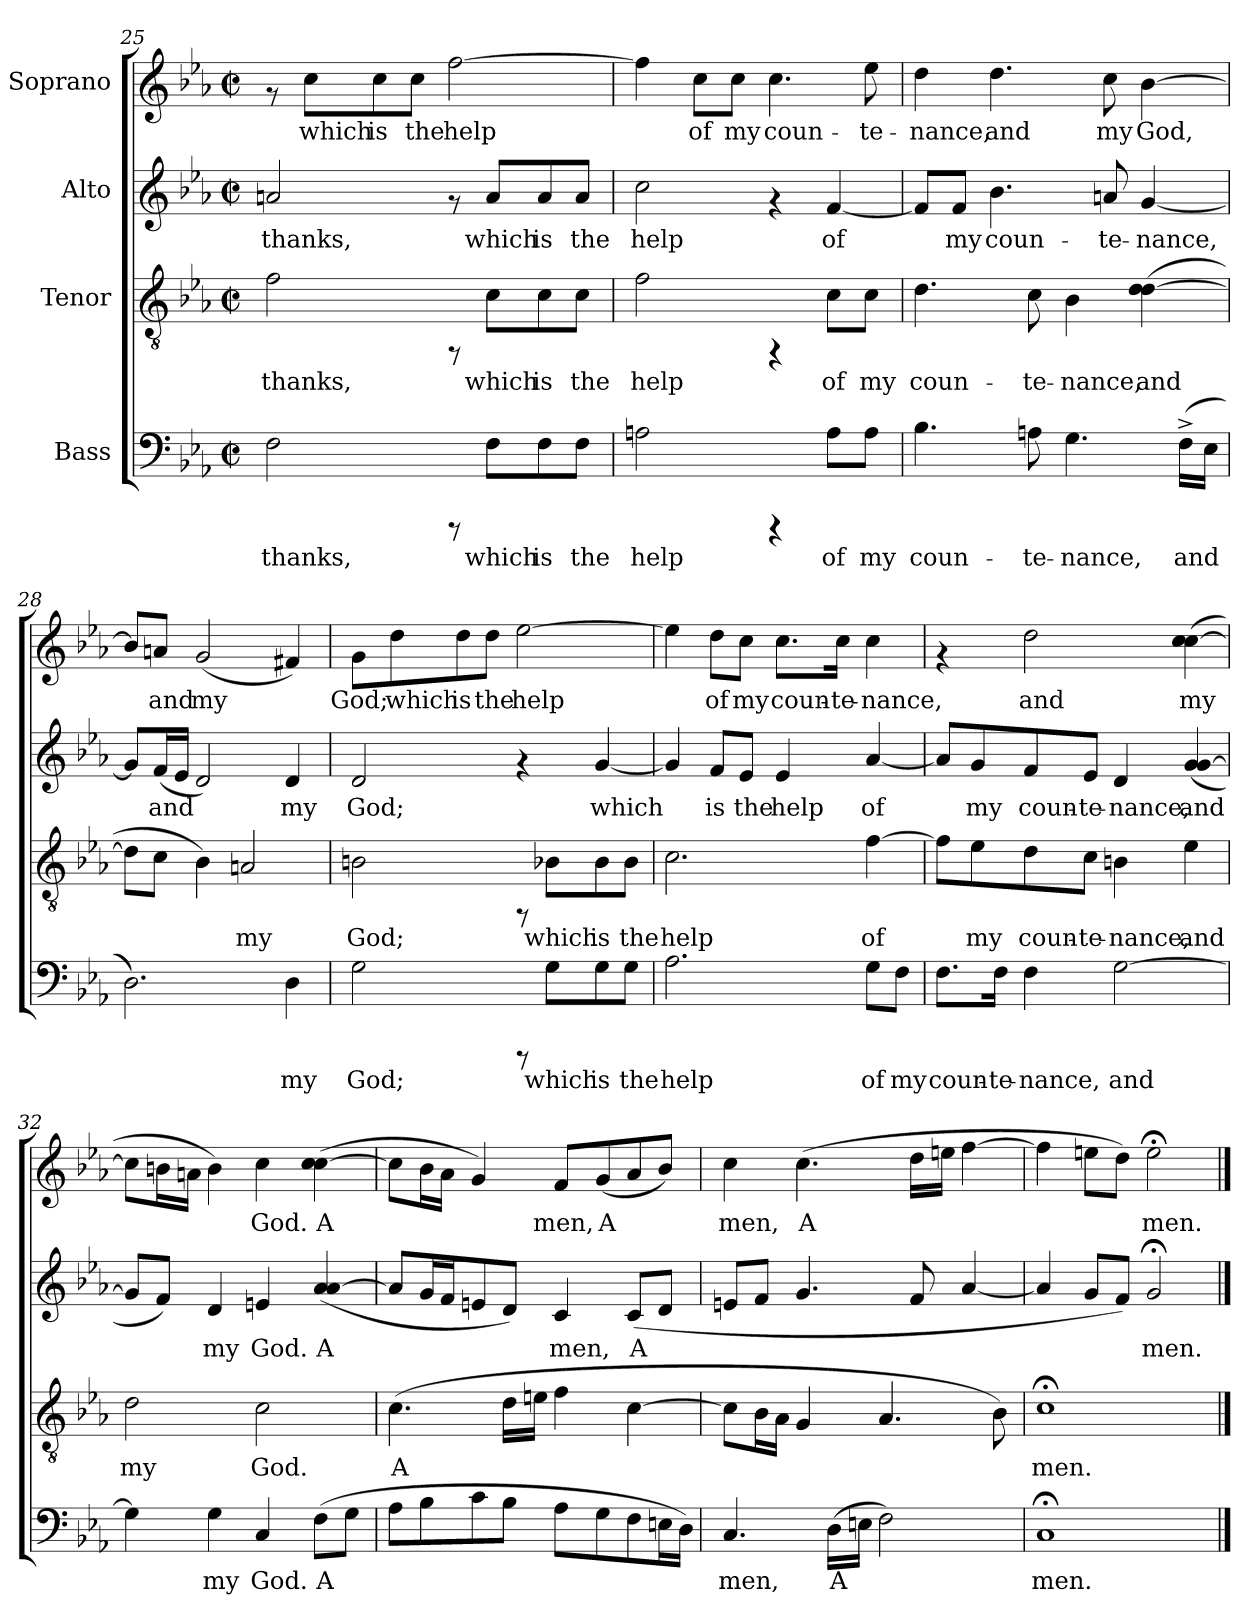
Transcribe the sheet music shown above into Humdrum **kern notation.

**kern	**text	**kern	**text	**kern	**text	**kern	**text
*part4	*part4	*part3	*part3	*part2	*part2	*part1	*part1
*staff4	*staff4	*staff3	*staff3	*staff2	*staff2	*staff1	*staff1
*I"Bass	*	*I"Tenor	*	*I"Alto	*	*I"Soprano	*
*clefF4	*	*clefGv2	*	*clefG2	*	*clefG2	*
*k[b-e-a-]	*	*k[b-e-a-]	*	*k[b-e-a-]	*	*k[b-e-a-]	*
*E-:	*	*E-:	*	*E-:	*	*E-:	*
*M2/2	*	*M2/2	*	*M2/2	*	*M2/2	*
*met(c|)	*	*met(c|)	*	*met(c|)	*	*met(c|)	*
=25	=25	=25	=25	=25	=25	=25	=25
!	!LO:LY:b:cj	!	!LO:LY:b	!	!LO:LY:b:cj	!	!
2F\	thanks,	2f\	thanks,	2an/	thanks,	8rf	.
!	!	!	!	!	!	!	!LO:LY:b
.	.	.	.	.	.	8cc\L	which
!	!	!	!	!	!	!	!LO:LY:b
.	.	.	.	.	.	8cc\	is
!	!	!	!	!	!	!	!LO:LY:b
.	.	.	.	.	.	8cc\J	the
!	!	!	!	!	!	!	!LO:LY:b
8rCCC	.	8rFF	.	8rf	.	[>2ff\	help
!	!LO:LY:b:cj	!	!LO:LY:b	!	!LO:LY:b:cj	!	!
8F\L	which	8c\L	which	8a/L	which	.	.
!	!LO:LY:b:cj	!	!LO:LY:b	!	!LO:LY:b:cj	!	!
8F\	is	8c\	is	8a/	is	.	.
!	!LO:LY:b:cj	!	!LO:LY:b	!	!LO:LY:b:cj	!	!
8F\J	the	8c\J	the	8a/J	the	.	.
=26	=26	=26	=26	=26	=26	=26	=26
!	!LO:LY:b:cj	!	!LO:LY:b	!	!LO:LY:b:cj	!	!LO:LY:b
2An\	help	2f\	help	2cc\	help	4ff\]	.
!	!	!	!	!	!	!	!LO:LY:b
.	.	.	.	.	.	8cc\L	of
!	!	!	!	!	!	!	!LO:LY:b
.	.	.	.	.	.	8cc\J	my
!	!	!	!	!	!	!	!LO:LY:b
4rCCC	.	4rFF	.	4rf	.	4.cc\	coun-
!	!LO:LY:b:cj	!	!LO:LY:b	!	!LO:LY:b:cj	!	!
8A\L	of	8c\L	of	[<4f/	of	.	.
!	!LO:LY:b:cj	!	!LO:LY:b	!	!	!	!LO:LY:b
8A\J	my	8c\J	my	.	.	8ee-\	-te-
=27	=27	=27	=27	=27	=27	=27	=27
!	!LO:LY:b:cj	!	!LO:LY:b	!	!LO:LY:b:cj	!	!LO:LY:b
4.B-\	coun-	4.d\	coun-	8f/L]	.	4dd\	-nance,
!	!	!	!	!	!LO:LY:b:cj	!	!
.	.	.	.	8f/J	my	.	.
!	!	!	!	!	!LO:LY:b:cj	!	!LO:LY:b
.	.	.	.	4.b-\	coun-	4.dd\	and
!	!LO:LY:b:cj	!	!LO:LY:b	!	!	!	!
8An\	-te-	8c\	-te-	.	.	.	.
!	!LO:LY:b:cj	!	!LO:LY:b	!	!	!	!
4.G\	-nance,	4B-\	-nance,	.	.	.	.
!	!	!	!	!	!LO:LY:b:cj	!	!LO:LY:b
.	.	.	.	8an/	-te-	8cc\	my
!	!	!	!LO:LY:b	!	!LO:LY:b:cj	!	!LO:LY:b
.	.	(>4d\ [>4d\	and	[>4g/	-nance,	[>4b-\	God,
!	!LO:LY:b:cj	!	!	!	!	!	!
(>16F^<\L	and	.	.	.	.	.	.
!	!LO:LY:b:cj	!	!	!	!	!	!
16E-\J	.	.	.	.	.	.	.
!!LO:PB:g=z
=28	=28	=28	=28	=28	=28	=28	=28
!	!LO:LY:b:cj	!	!LO:LY:b	!	!LO:LY:b:cj	!	!LO:LY:b
2.D\)	.	8d\L]	.	8g/L]	.	8b-/L]	.
!	!	!	!LO:LY:b	!	!LO:LY:b:cj	!	!LO:LY:b
.	.	8c\J	.	(<16f/	and	8an/J	and
!	!	!	!	!	!LO:LY:b:cj	!	!
.	.	.	.	16e-/J	.	.	.
!	!	!	!LO:LY:b	!	!LO:LY:b:cj	!	!LO:LY:b
.	.	4B-\)	.	2d/)	.	(<2g/	my
!	!	!	!LO:LY:b	!	!	!	!
.	.	2An/	my	.	.	.	.
!	!LO:LY:b:cj	!	!	!	!LO:LY:b:cj	!	!LO:LY:b
4D\	my	.	.	4d/	my	4f#X/)	.
=29	=29	=29	=29	=29	=29	=29	=29
!	!LO:LY:b:cj	!	!LO:LY:b	!	!LO:LY:b:cj	!	!LO:LY:b
2G\	God;	2Bn\	God;	2d/	God;	8g\L	God;
!	!	!	!	!	!	!	!LO:LY:b
.	.	.	.	.	.	8dd\	which
!	!	!	!	!	!	!	!LO:LY:b
.	.	.	.	.	.	8dd\	is
!	!	!	!	!	!	!	!LO:LY:b
.	.	.	.	.	.	8dd\J	the
!	!	!	!	!	!	!	!LO:LY:b
8rCCC	.	8rFF	.	4rf	.	[>2ee-\	help
!	!LO:LY:b:cj	!	!LO:LY:b	!	!	!	!
8G\L	which	8B-X\L	which	.	.	.	.
!	!LO:LY:b:cj	!	!LO:LY:b	!	!LO:LY:b:cj	!	!
8G\	is	8B-\	is	[<4g/	which	.	.
!	!LO:LY:b:cj	!	!LO:LY:b	!	!	!	!
8G\J	the	8B-\J	the	.	.	.	.
=30	=30	=30	=30	=30	=30	=30	=30
!	!LO:LY:b:cj	!	!LO:LY:b	!	!LO:LY:b:cj	!	!LO:LY:b
2.A-\	help	2.c\	help	4g/]	.	4ee-\]	.
!	!	!	!	!	!LO:LY:b:cj	!	!LO:LY:b
.	.	.	.	8f/L	is	8dd\L	of
!	!	!	!	!	!LO:LY:b:cj	!	!LO:LY:b
.	.	.	.	8e-/J	the	8cc\J	my
!	!	!	!	!	!LO:LY:b:cj	!	!LO:LY:b
.	.	.	.	4e-/	help	8.cc\L	coun-
!	!	!	!	!	!	!	!LO:LY:b
.	.	.	.	.	.	16cc\J	-te-
!	!LO:LY:b:cj	!	!LO:LY:b	!	!LO:LY:b:cj	!	!LO:LY:b
8G\L	of	[>4f\	of	[<4a-/	of	4cc\	-nance,
!	!LO:LY:b:cj	!	!	!	!	!	!
8F\J	my	.	.	.	.	.	.
=31	=31	=31	=31	=31	=31	=31	=31
!	!LO:LY:b:cj	!	!LO:LY:b	!	!LO:LY:b:cj	!	!
8.F\L	coun-	8f\L]	.	8a-/L]	.	4rf	.
!	!	!	!LO:LY:b	!	!LO:LY:b:cj	!	!
.	.	8e-\	my	8g/	my	.	.
!	!LO:LY:b:cj	!	!	!	!	!	!
16F\J	-te-	.	.	.	.	.	.
!	!LO:LY:b:cj	!	!LO:LY:b	!	!LO:LY:b:cj	!	!LO:LY:b
4F\	-nance,	8d\	coun-	8f/	coun-	2dd\	and
!	!	!	!LO:LY:b	!	!LO:LY:b:cj	!	!
.	.	8c\J	-te-	8e-/J	-te-	.	.
!	!LO:LY:b:cj	!	!LO:LY:b	!	!LO:LY:b:cj	!	!
[<2G\	and	4Bn\	-nance,	4d/	-nance,	.	.
!	!	!	!LO:LY:b	!	!LO:LY:b:cj	!	!LO:LY:b
.	.	4e-\	and	(<4g/ [<4g/	and	(>4cc\ [<4cc\	my
!!LO:LB:g=z
=32	=32	=32	=32	=32	=32	=32	=32
!	!LO:LY:b:cj	!	!LO:LY:b	!	!LO:LY:b:cj	!	!LO:LY:b
4G\]	.	2d\	my	8g/L]	.	8cc\L]	.
!	!	!	!	!	!LO:LY:b:cj	!	!LO:LY:b
.	.	.	.	8f/J)	.	16bn\	.
!	!	!	!	!	!	!	!LO:LY:b
.	.	.	.	.	.	16an\J	.
!	!LO:LY:b:cj	!	!	!	!LO:LY:b:cj	!	!LO:LY:b
4G\	my	.	.	4d/	my	4b\)	.
!	!LO:LY:b:cj	!	!LO:LY:b	!	!LO:LY:b:cj	!	!LO:LY:b
4C/	God.	2c\	God.	4en/	God.	4cc\	God.
!	!LO:LY:b:cj	!	!	!	!LO:LY:b:cj	!	!LO:LY:b
(>8F\L	A-	.	.	(<4a-/ [<4a-/	A-	(>4cc\ [>4cc\	A-
!	!LO:LY:b:cj	!	!	!	!	!	!
8G\J	--	.	.	.	.	.	.
=33	=33	=33	=33	=33	=33	=33	=33
!	!LO:LY:b:cj	!	!LO:LY:b	!	!LO:LY:b:cj	!	!LO:LY:b
8A-\L	--	(>4.c\	A-	8a-/L]	--	8cc\L]	--
!	!LO:LY:b:cj	!	!	!	!LO:LY:b:cj	!	!LO:LY:b
8B-\	--	.	.	16g/	--	16b-\	--
!	!	!	!	!	!LO:LY:b:cj	!	!LO:LY:b
.	.	.	.	16f/	--	16a-\J	--
!	!LO:LY:b:cj	!	!	!	!LO:LY:b:cj	!	!LO:LY:b
8c\	--	.	.	8en/	--	4g/)	--
!	!LO:LY:b:cj	!	!LO:LY:b	!	!LO:LY:b:cj	!	!
8B-\J	--	16d\L	--	8d/J)	--	.	.
!	!	!	!LO:LY:b	!	!	!	!
.	.	16en\J	--	.	.	.	.
!	!LO:LY:b:cj	!	!LO:LY:b	!	!LO:LY:b:cj	!	!LO:LY:b
8A-\L	--	4f\	--	4c/	-men,	8f/L	-men,
!	!LO:LY:b:cj	!	!	!	!	!	!LO:LY:b
8G\	--	.	.	.	.	(<8g/	A-
!	!LO:LY:b:cj	!	!LO:LY:b	!	!LO:LY:b:cj	!	!LO:LY:b
8F\	--	[>4c\	--	(<8c/L	A-	8a-/	--
!	!LO:LY:b:cj	!	!	!	!LO:LY:b:cj	!	!LO:LY:b
16En\	--	.	.	8d/J	--	8b-/J)	--
!	!LO:LY:b:cj	!	!	!	!	!	!
16D\J)	--	.	.	.	.	.	.
=34	=34	=34	=34	=34	=34	=34	=34
!	!LO:LY:b:cj	!	!LO:LY:b	!	!LO:LY:b:cj	!	!LO:LY:b
4.C/	-men,	8c\L]	--	8en/L	--	4cc\	-men,
!	!	!	!LO:LY:b	!	!LO:LY:b:cj	!	!
.	.	16B-\	--	8f/J	--	.	.
!	!	!	!LO:LY:b	!	!	!	!
.	.	16A-\J	--	.	.	.	.
!	!	!	!LO:LY:b	!	!LO:LY:b:cj	!	!LO:LY:b
.	.	4G/	--	4.g/	--	(>4.cc\	A-
!	!LO:LY:b:cj	!	!	!	!	!	!
(>16D\L	A-	.	.	.	.	.	.
!	!LO:LY:b:cj	!	!	!	!	!	!
16En\J	--	.	.	.	.	.	.
!	!LO:LY:b:cj	!	!LO:LY:b	!	!	!	!
2F\)	--	4.A-/	--	.	.	.	.
!	!	!	!	!	!LO:LY:b:cj	!	!LO:LY:b
.	.	.	.	8f/	--	16dd\L	--
!	!	!	!	!	!	!	!LO:LY:b
.	.	.	.	.	.	16een\J	--
!	!	!	!	!	!LO:LY:b:cj	!	!LO:LY:b
.	.	.	.	[<4a-/	--	[>4ff\	--
!	!	!	!LO:LY:b	!	!	!	!
.	.	8B-\)	--	.	.	.	.
=35	=35	=35	=35	=35	=35	=35	=35
!	!LO:LY:b:cj	!	!LO:LY:b	!	!LO:LY:b:cj	!	!LO:LY:b
1C;<	-men.	1c;<	-men.	4a-/]	--	4ff\]	--
!	!	!	!	!	!LO:LY:b:cj	!	!LO:LY:b
.	.	.	.	8g/L	--	8een\L	--
!	!	!	!	!	!LO:LY:b:cj	!	!LO:LY:b
.	.	.	.	8f/J)	--	8dd\J)	--
!	!	!	!	!	!LO:LY:b:cj	!	!LO:LY:b
.	.	.	.	2g;</	-men.	2ee;<\	-men.
==	==	==	==	==	==	==	==
*-	*-	*-	*-	*-	*-	*-	*-
